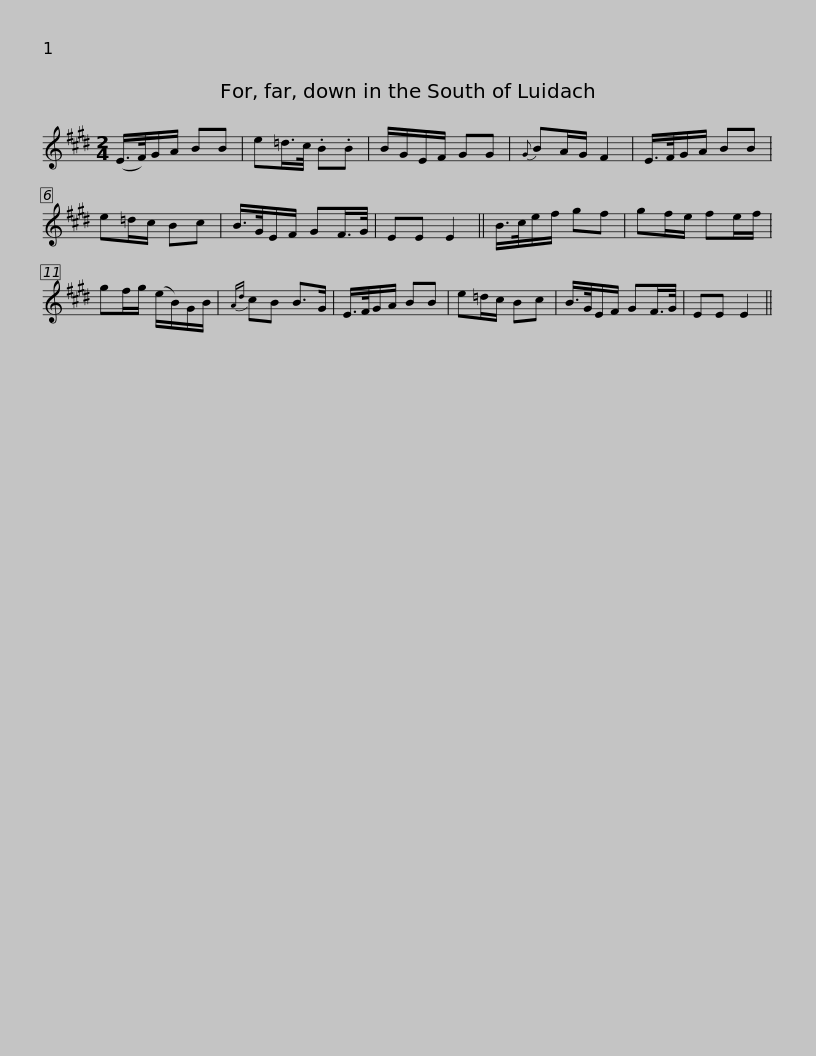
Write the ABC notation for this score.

X:1
L:1/8
M:2/4
I:linebreak $
K:E
V:1 treble
V:1
 (E/>F/)G/A/ BB | e=d/>c/ .B.B | B/G/E/F/ GG |{G} BA/G/ F2 | E/>F/G/A/ BB | %5
 e=d/c/ Bc | B/>G/E/F/ GF/>G/ |$ EE E2 || B/>c/e/f/ gf | gf/e/ fe/f/ | %10
 gf/g/ (e/B/)G/B/ |{Ad} cB B>G | E/>F/G/A/ BB | e=d/c/ Bc |$ B/>G/E/F/ GF/>G/ | %15
 EE E2 || %16
